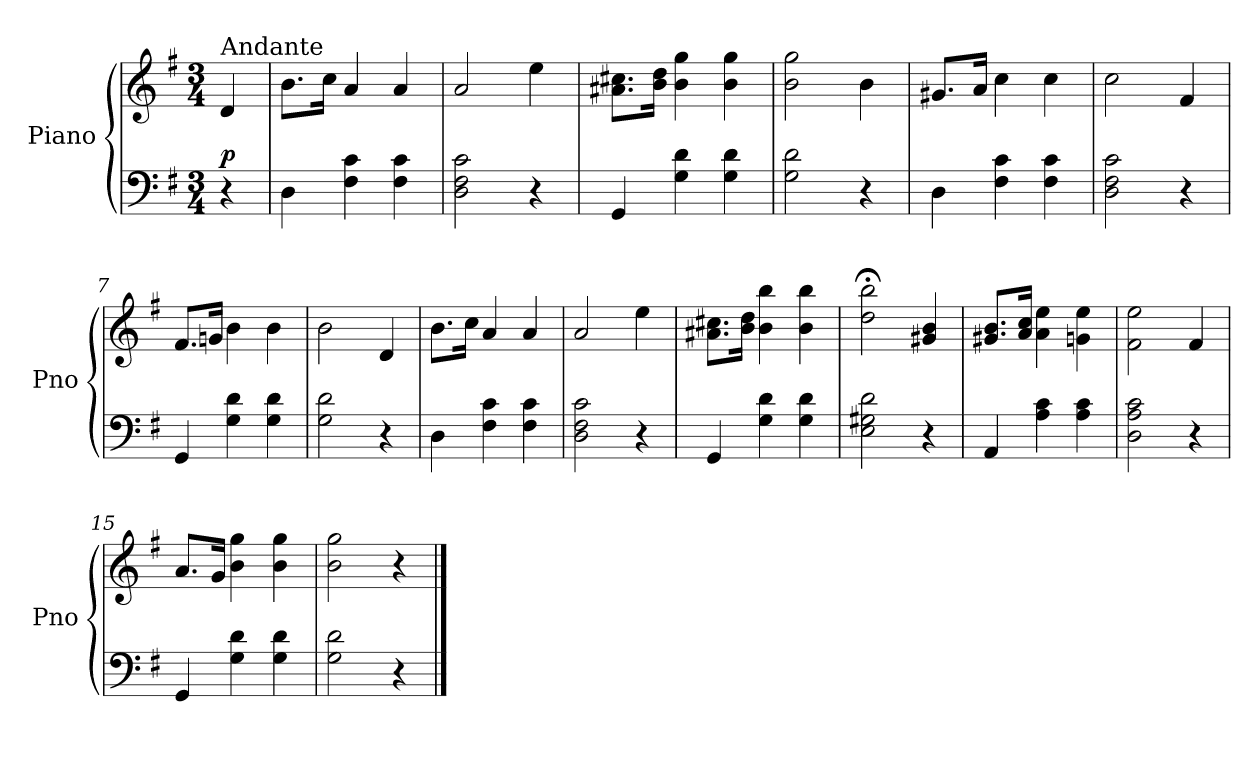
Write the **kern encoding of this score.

**kern	**kern	**dynam
*part1	*part1	*part1
*staff2	*staff1	*staff1/2
*I"Piano	*	*
*I'Pno	*	*
*clefF4	*clefG2	*
*k[f#]	*k[f#]	*
*G:	*G:	*
*M3/4	*M3/4	*
=	=	=
!	!LO:TX:a:t=Andante	!
!	!	!LO:DY:a=2
4r	4d/	p
=1	=1	=1
4D\	8.b\L	.
.	16cc\Jk	.
4F#\ 4c\	4a/	.
4F#\ 4c\	4a/	.
=2	=2	=2
2D\ 2F#\ 2c\	2a/	.
4r	4ee\	.
=3	=3	=3
4GG/	8.a#X\ 8.cc#X\L	.
.	16b\ 16dd\Jk	.
4G\ 4d\	4b\ 4gg\	.
4G\ 4d\	4b\ 4gg\	.
=4	=4	=4
2G\ 2d\	2b\ 2gg\	.
4r	4b\	.
=5	=5	=5
4D\	8.g#X/L	.
.	16a/Jk	.
4F#\ 4c\	4cc\	.
4F#\ 4c\	4cc\	.
=6	=6	=6
2D\ 2F#\ 2c\	2cc\	.
4r	4f#/	.
=7	=7	=7
4GG/	8.f#/L	.
.	16gn/Jk	.
4G\ 4d\	4b\	.
4G\ 4d\	4b\	.
=8	=8	=8
2G\ 2d\	2b\	.
4r	4d/	.
=9	=9	=9
4D\	8.b\L	.
.	16cc\Jk	.
4F#\ 4c\	4a/	.
4F#\ 4c\	4a/	.
=10	=10	=10
2D\ 2F#\ 2c\	2a/	.
4r	4ee\	.
!!LO:LB:g=z
=11	=11	=11
4GG/	8.a#X\ 8.cc#X\L	.
.	16b\ 16dd\Jk	.
4G\ 4d\	4b\ 4bb\	.
4G\ 4d\	4b\ 4bb\	.
=12	=12	=12
2E\ 2G#X\ 2d\	2dd\;< 2bb\;<	.
4r	4g#X/ 4b/	.
=13	=13	=13
4AA/	8.g#X/ 8.b/L	.
.	16a/ 16cc/Jk	.
4A\ 4c\	4a\ 4ee\	.
4A\ 4c\	4gn\ 4ee\	.
=14	=14	=14
2D\ 2A\ 2c\	2f#\ 2ee\	.
4r	4f#/	.
=15	=15	=15
4GG/	8.a/L	.
.	16g/Jk	.
4G\ 4d\	4b\ 4gg\	.
4G\ 4d\	4b\ 4gg\	.
=16	=16	=16
2G\ 2d\	2b\ 2gg\	.
4r	4r	.
==	==	==
*-	*-	*-
